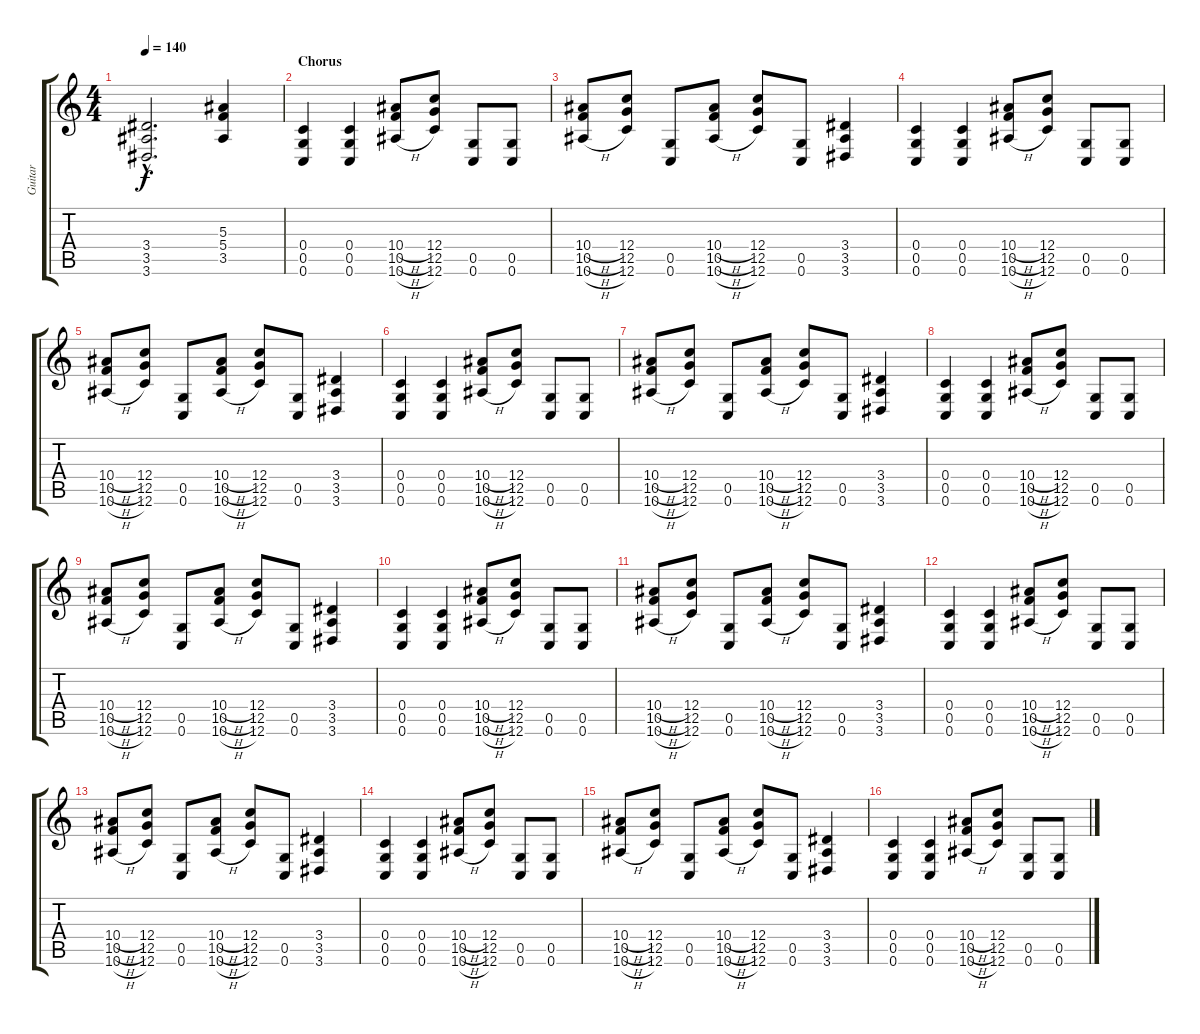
\track ("Guitar" "Guitar") {instrument overdrivenguitar}
\staff {score tabs}
\tuning (D4 A3 F3 C3 G2 C2) {hide}
\ts (4 4)
\tempo 140
\clef g2
\ks c
(3.4{hac} 3.5{hac} 3.6{hac}).2{d dy f} (5.3 5.4 3.5).4 |
\section ("" "Chorus")
(0.4 0.5 0.6).4 (0.4 0.5 0.6).4 (10.4{h} 10.5{h} 10.6{h}).8 (12.4 12.5 12.6).8 (0.5 0.6).8 (0.5 0.6).8 |
(10.4{h} 10.5{h} 10.6{h}).8 (12.4 12.5 12.6).8 (0.5 0.6).8 (10.4{h} 10.5{h} 10.6{h}).8 (12.4 12.5 12.6).8 (0.5 0.6).8 (3.4 3.5 3.6).4 |
(0.4 0.5 0.6).4 (0.4 0.5 0.6).4 (10.4{h} 10.5{h} 10.6{h}).8 (12.4 12.5 12.6).8 (0.5 0.6).8 (0.5 0.6).8 |
(10.4{h} 10.5{h} 10.6{h}).8 (12.4 12.5 12.6).8 (0.5 0.6).8 (10.4{h} 10.5{h} 10.6{h}).8 (12.4 12.5 12.6).8 (0.5 0.6).8 (3.4 3.5 3.6).4 |
(0.4 0.5 0.6).4 (0.4 0.5 0.6).4 (10.4{h} 10.5{h} 10.6{h}).8 (12.4 12.5 12.6).8 (0.5 0.6).8 (0.5 0.6).8 |
(10.4{h} 10.5{h} 10.6{h}).8 (12.4 12.5 12.6).8 (0.5 0.6).8 (10.4{h} 10.5{h} 10.6{h}).8 (12.4 12.5 12.6).8 (0.5 0.6).8 (3.4 3.5 3.6).4 |
(0.4 0.5 0.6).4 (0.4 0.5 0.6).4 (10.4{h} 10.5{h} 10.6{h}).8 (12.4 12.5 12.6).8 (0.5 0.6).8 (0.5 0.6).8 |
(10.4{h} 10.5{h} 10.6{h}).8 (12.4 12.5 12.6).8 (0.5 0.6).8 (10.4{h} 10.5{h} 10.6{h}).8 (12.4 12.5 12.6).8 (0.5 0.6).8 (3.4 3.5 3.6).4 |
(0.4 0.5 0.6).4 (0.4 0.5 0.6).4 (10.4{h} 10.5{h} 10.6{h}).8 (12.4 12.5 12.6).8 (0.5 0.6).8 (0.5 0.6).8 |
(10.4{h} 10.5{h} 10.6{h}).8 (12.4 12.5 12.6).8 (0.5 0.6).8 (10.4{h} 10.5{h} 10.6{h}).8 (12.4 12.5 12.6).8 (0.5 0.6).8 (3.4 3.5 3.6).4 |
(0.4 0.5 0.6).4 (0.4 0.5 0.6).4 (10.4{h} 10.5{h} 10.6{h}).8 (12.4 12.5 12.6).8 (0.5 0.6).8 (0.5 0.6).8 |
(10.4{h} 10.5{h} 10.6{h}).8 (12.4 12.5 12.6).8 (0.5 0.6).8 (10.4{h} 10.5{h} 10.6{h}).8 (12.4 12.5 12.6).8 (0.5 0.6).8 (3.4 3.5 3.6).4 |
(0.4 0.5 0.6).4 (0.4 0.5 0.6).4 (10.4{h} 10.5{h} 10.6{h}).8 (12.4 12.5 12.6).8 (0.5 0.6).8 (0.5 0.6).8 |
(10.4{h} 10.5{h} 10.6{h}).8 (12.4 12.5 12.6).8 (0.5 0.6).8 (10.4{h} 10.5{h} 10.6{h}).8 (12.4 12.5 12.6).8 (0.5 0.6).8 (3.4 3.5 3.6).4 |
(0.4 0.5 0.6).4 (0.4 0.5 0.6).4 (10.4{h} 10.5{h} 10.6{h}).8 (12.4 12.5 12.6).8 (0.5 0.6).8 (0.5 0.6).8
